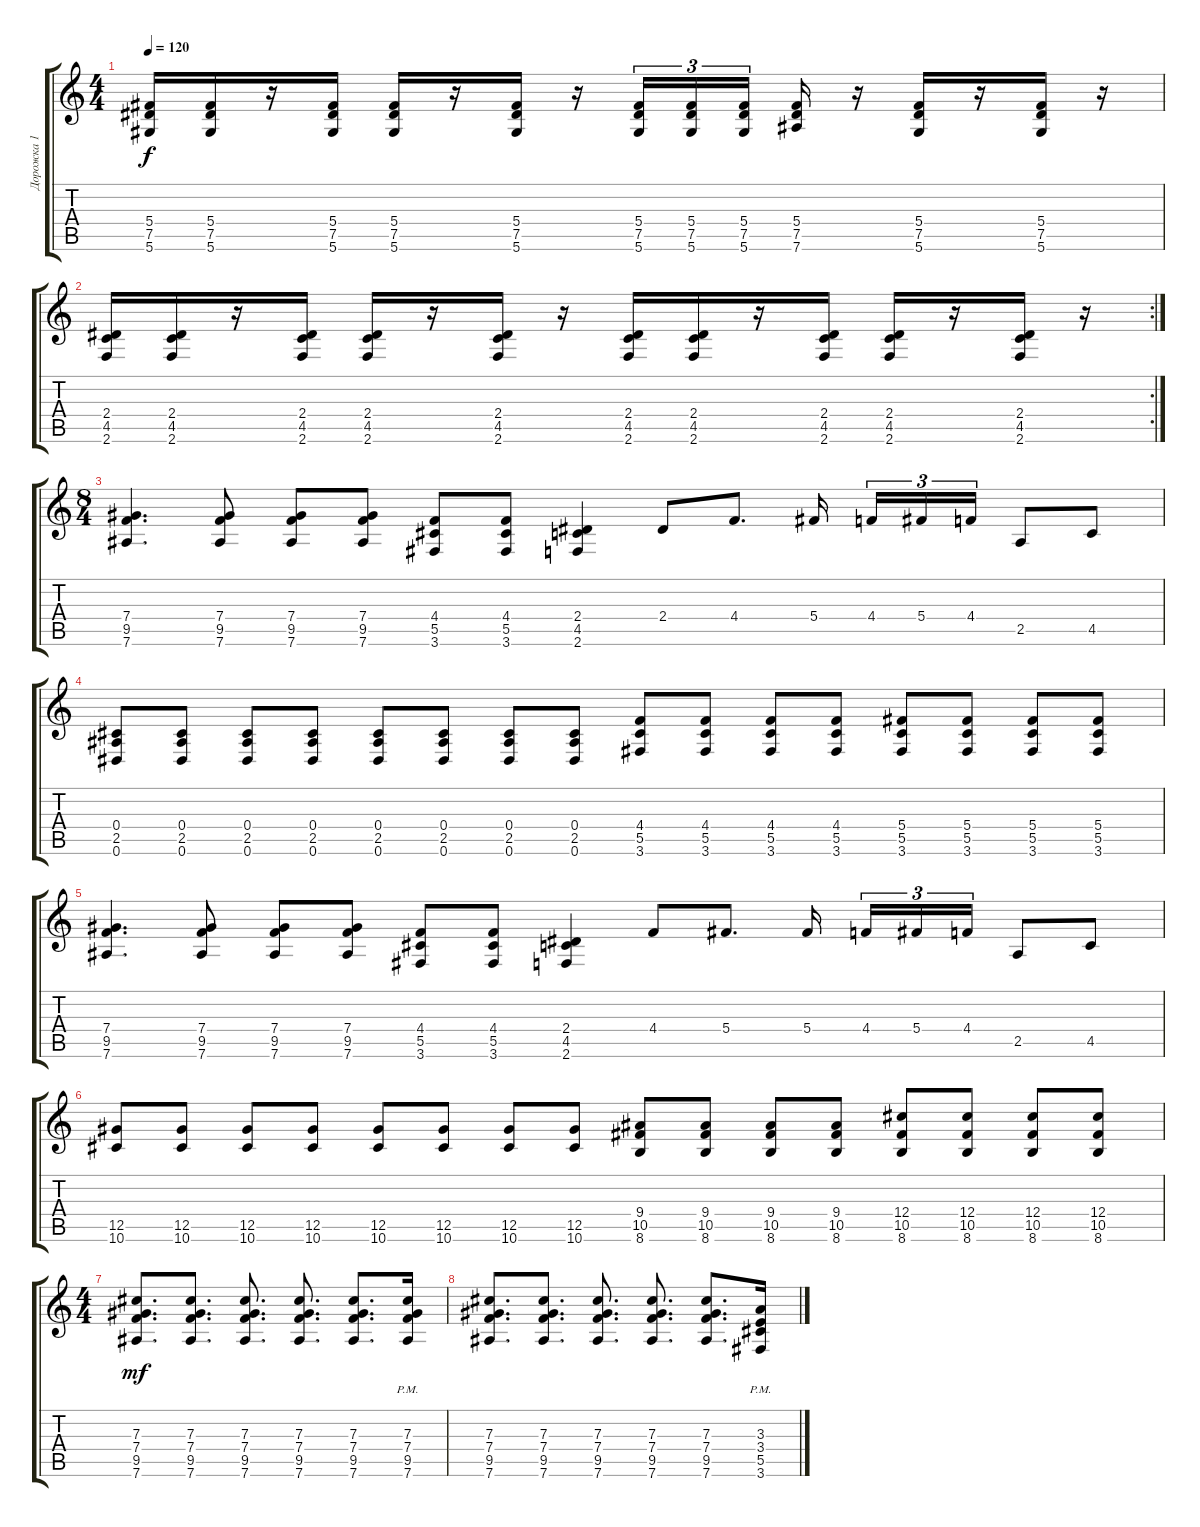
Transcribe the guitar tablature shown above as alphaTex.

\track ("Дорожка 1" "Дорожка 1") {instrument overdrivenguitar}
\staff {score tabs}
\tuning (Eb4 Bb3 Gb3 Db3 Ab2 Eb2) {hide}
\ts (4 4)
\tempo 120
\clef g2
\ks c
(5.4 7.5 5.6).16{dy f} (5.4 7.5 5.6).16 r.16 (5.4 7.5 5.6).16 (5.4 7.5 5.6).16 r.16 (5.4 7.5 5.6).16 r.16 (5.4 7.5 5.6).16{tu (3 2)} (5.4 7.5 5.6).16{tu (3 2)} (5.4 7.5 5.6).16{tu (3 2) beam splitsecondary} (5.4 7.5 7.6).16 r.16 (5.4 7.5 5.6).16 r.16 (5.4 7.5 5.6).16 r.16 |
\rc 2
(2.4 4.5 2.6).16 (2.4 4.5 2.6).16 r.16 (2.4 4.5 2.6).16 (2.4 4.5 2.6).16 r.16 (2.4 4.5 2.6).16 r.16 (2.4 4.5 2.6).16 (2.4 4.5 2.6).16 r.16 (2.4 4.5 2.6).16 (2.4 4.5 2.6).16 r.16 (2.4 4.5 2.6).16 r.16 |
\ts (8 4)
(7.4 9.5 7.6).4{d} (7.4 9.5 7.6).8 (7.4 9.5 7.6).8 (7.4 9.5 7.6).8 (4.4 5.5 3.6).8 (4.4 5.5 3.6).8 (2.4 4.5 2.6).4 2.4.8 4.4.8{d} 5.4.16{beam splitsecondary} 4.4.16{tu (3 2)} 5.4.16{tu (3 2)} 4.4.16{tu (3 2)} 2.5.8 4.5.8 |
(0.4 2.5 0.6).8 (0.4 2.5 0.6).8 (0.4 2.5 0.6).8 (0.4 2.5 0.6).8 (0.4 2.5 0.6).8 (0.4 2.5 0.6).8 (0.4 2.5 0.6).8 (0.4 2.5 0.6).8 (4.4 5.5 3.6).8 (4.4 5.5 3.6).8 (4.4 5.5 3.6).8 (4.4 5.5 3.6).8 (5.4 5.5 3.6).8 (5.4 5.5 3.6).8 (5.4 5.5 3.6).8 (5.4 5.5 3.6).8 |
(7.4 9.5 7.6).4{d} (7.4 9.5 7.6).8 (7.4 9.5 7.6).8 (7.4 9.5 7.6).8 (4.4 5.5 3.6).8 (4.4 5.5 3.6).8 (2.4 4.5 2.6).4 4.4.8 5.4.8{d} 5.4.16{beam splitsecondary} 4.4.16{tu (3 2)} 5.4.16{tu (3 2)} 4.4.16{tu (3 2)} 2.5.8 4.5.8 |
(12.5 10.6).8 (12.5 10.6).8 (12.5 10.6).8 (12.5 10.6).8 (12.5 10.6).8 (12.5 10.6).8 (12.5 10.6).8 (12.5 10.6).8 (9.4 10.5 8.6).8 (9.4 10.5 8.6).8 (9.4 10.5 8.6).8 (9.4 10.5 8.6).8 (12.4 10.5 8.6).8 (12.4 10.5 8.6).8 (12.4 10.5 8.6).8 (12.4 10.5 8.6).8 |
\ts (4 4)
(7.3 7.4 9.5 7.6).8{d dy mf} (7.3 7.4 9.5 7.6).8{d} (7.3 7.4 9.5 7.6).8{d} (7.3 7.4 9.5 7.6).8{d} (7.3 7.4 9.5 7.6).8{d} (7.3{pm} 7.4{pm} 9.5{pm} 7.6{pm}).16 |
(7.3 7.4 9.5 7.6).8{d} (7.3 7.4 9.5 7.6).8{d} (7.3 7.4 9.5 7.6).8{d} (7.3 7.4 9.5 7.6).8{d} (7.3 7.4 9.5 7.6).8{d} (3.3{pm} 3.4{pm} 5.5{pm} 3.6{pm}).16
